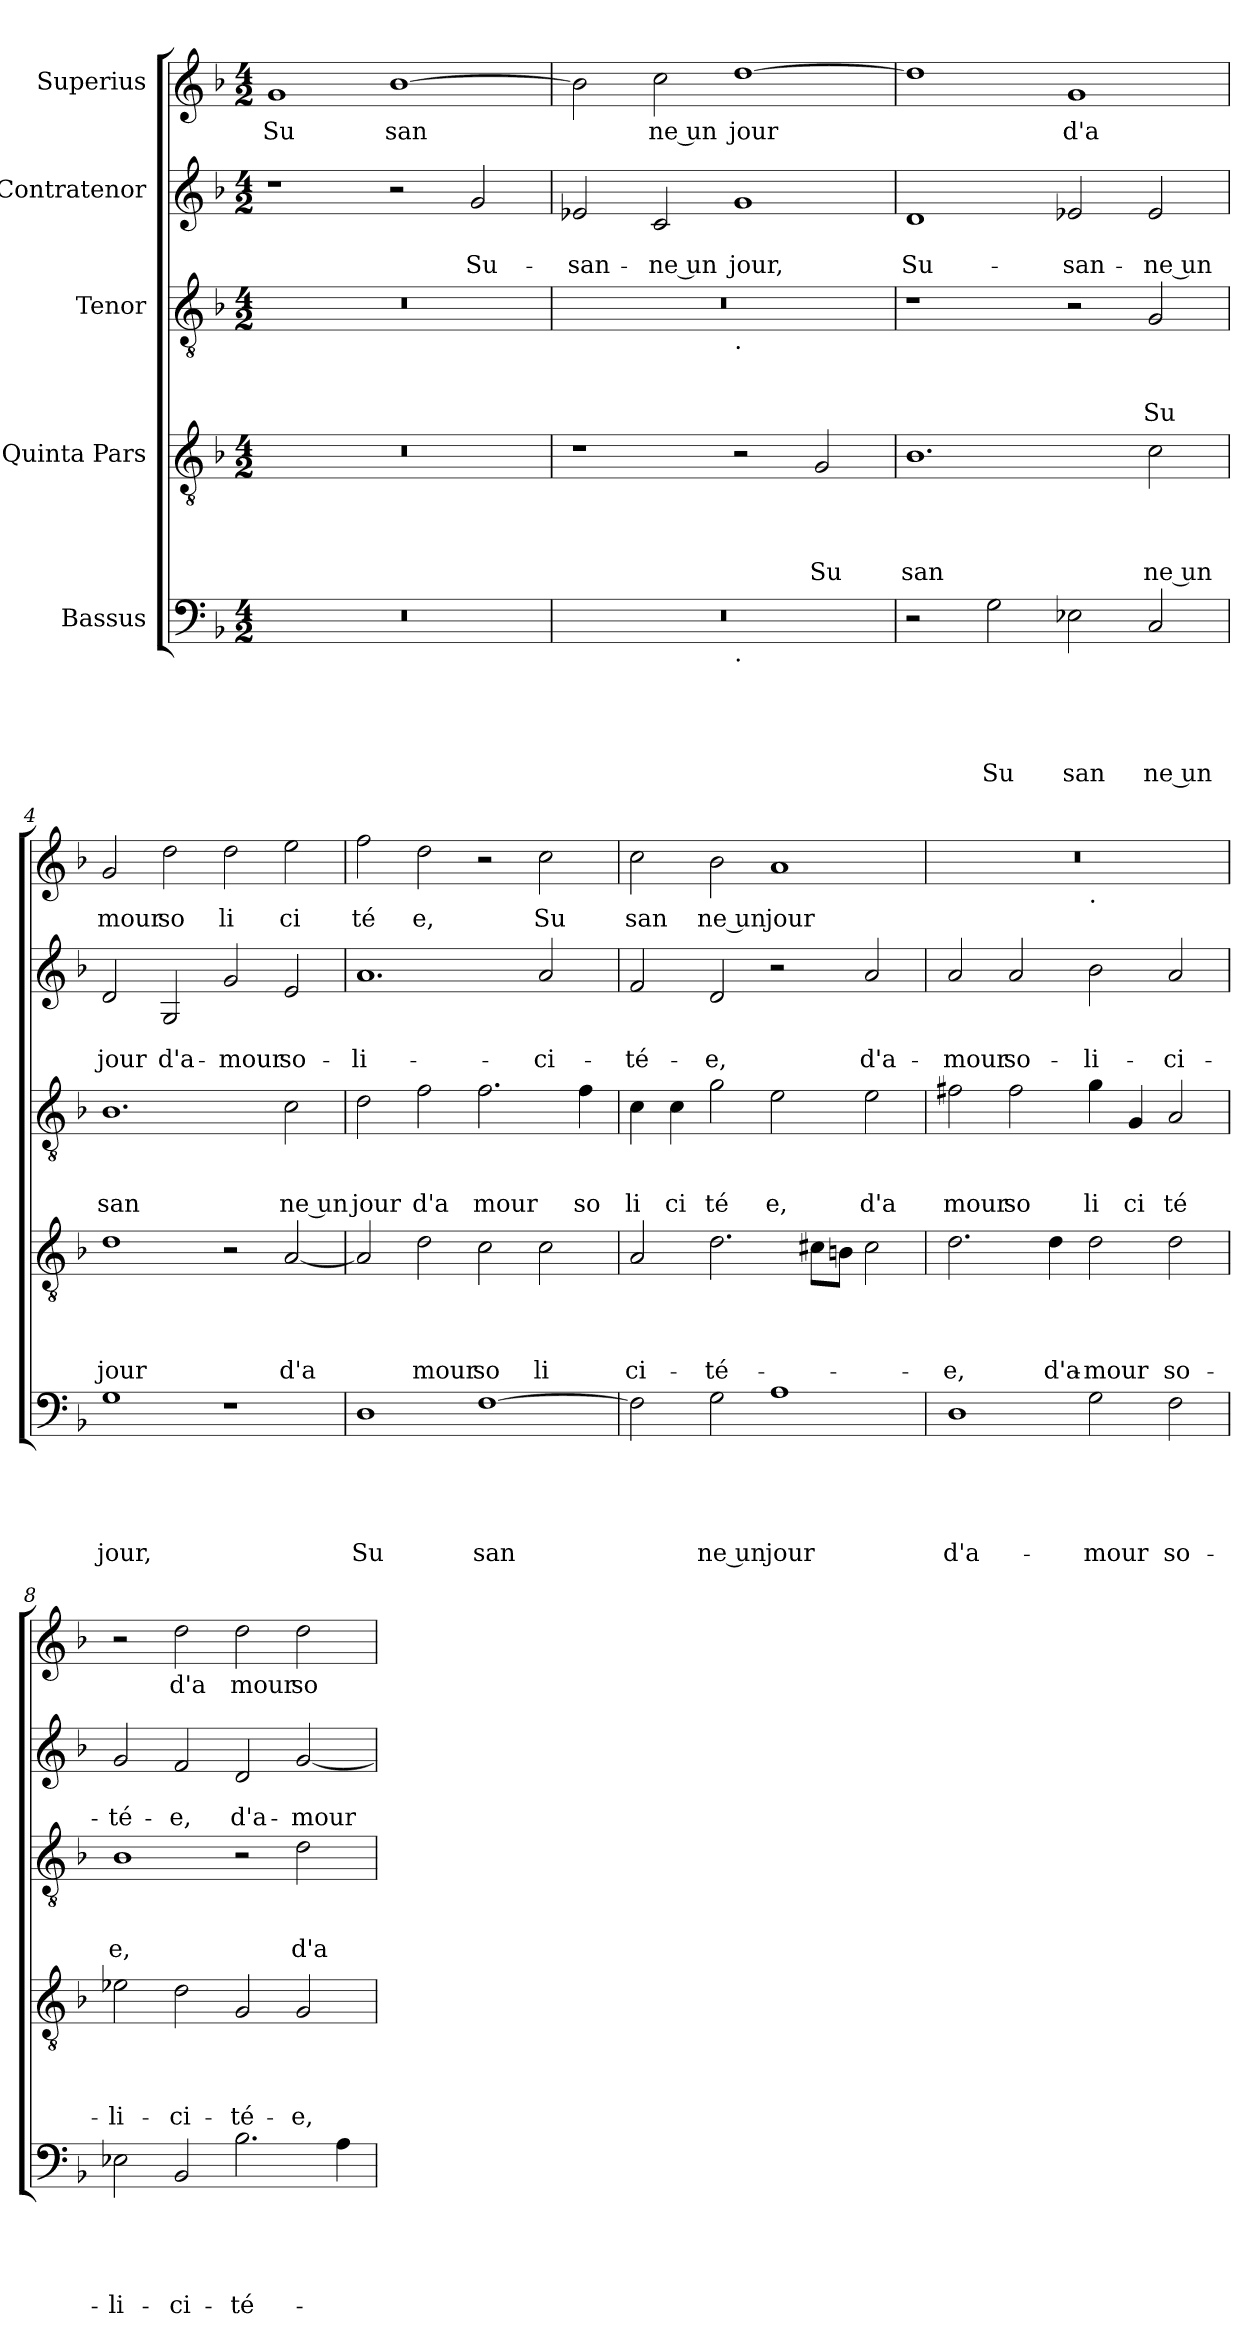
**kern	**text	**text	**text	**text	**text	**kern	**text	**text	**text	**text	**kern	**text	**text	**text	**kern	**text	**text	**kern	**text
*part5	*part5	*part5	*part5	*part5	*part5	*part4	*part4	*part4	*part4	*part4	*part3	*part3	*part3	*part3	*part2	*part2	*part2	*part1	*part1
*staff5	*staff5	*staff5	*staff5	*staff5	*staff5	*staff4	*staff4	*staff4	*staff4	*staff4	*staff3	*staff3	*staff3	*staff3	*staff2	*staff2	*staff2	*staff1	*staff1
*I"Bassus	*	*	*	*	*	*I"Quinta Pars	*	*	*	*	*I"Tenor	*	*	*	*I"Contratenor	*	*	*I"Superius	*
*clefF4	*	*	*	*	*	*clefGv2	*	*	*	*	*clefGv2	*	*	*	*clefG2	*	*	*clefG2	*
*k[b-]	*	*	*	*	*	*k[b-]	*	*	*	*	*k[b-]	*	*	*	*k[b-]	*	*	*k[b-]	*
*F:	*	*	*	*	*	*F:	*	*	*	*	*F:	*	*	*	*F:	*	*	*F:	*
*M4/2	*	*	*	*	*	*M4/2	*	*	*	*	*M4/2	*	*	*	*M4/2	*	*	*M4/2	*
=1	=1	=1	=1	=1	=1	=1	=1	=1	=1	=1	=1	=1	=1	=1	=1	=1	=1	=1	=1
!	!	!	!	!	!	!	!	!	!	!	!	!	!	!	!	!	!	!	!LO:LY:b
0r	.	.	.	.	.	0r	.	.	.	.	0r	.	.	.	1r	.	.	1g	Su
!	!	!	!	!	!	!	!	!	!	!	!	!	!	!	!	!	!	!	!LO:LY:b
.	.	.	.	.	.	.	.	.	.	.	.	.	.	.	2r	.	.	[>1b-	san
!	!	!	!	!	!	!	!	!	!	!	!	!	!	!	!	!	!LO:LY:b	!	!
.	.	.	.	.	.	.	.	.	.	.	.	.	.	.	2g/	.	Su-	.	.
=2	=2	=2	=2	=2	=2	=2	=2	=2	=2	=2	=2	=2	=2	=2	=2	=2	=2	=2	=2
!	!	!	!	!	!	!	!	!	!	!	!	!	!	!	!	!	!LO:LY:b	!	!
*^	*	*	*	*	*	*	*	*	*	*	*^	*	*	*	*	*	*	*	*
0r	1ryy	.	.	.	.	.	1r	.	.	.	.	0r	1ryy	.	.	.	2e-X/	.	-san-	2b-\]	.
!	!	!	!	!	!	!	!	!	!	!	!	!	!	!	!	!	!	!	!LO:LY:b:rj	!	!LO:LY:b:rj
.	.	.	.	.	.	.	.	.	.	.	.	.	.	.	.	.	2c/	.	-ne un	2cc\	ne un
!	!	!	!	!	!	!	!	!	!	!	!	!	!LO:TX:b:t=.	!	!	!	!	!	!	!	!
!	!LO:TX:b:t=.	!	!	!	!	!	!	!	!	!	!	!	!	!	!	!	!	!	!	!	!
!	!	!	!	!	!	!	!	!	!	!	!	!	!	!	!	!	!	!	!LO:LY:b	!	!LO:LY:b
.	1ryy	.	.	.	.	.	2r	.	.	.	.	.	1ryy	.	.	.	1g	.	jour,	[>1dd	jour
!	!	!	!	!	!	!	!	!	!	!	!LO:LY:b	!	!	!	!	!	!	!	!	!	!
.	.	.	.	.	.	.	2G/	.	.	.	Su	.	.	.	.	.	.	.	.	.	.
=3	=3	=3	=3	=3	=3	=3	=3	=3	=3	=3	=3	=3	=3	=3	=3	=3	=3	=3	=3	=3	=3
!	!	!	!	!	!	!	!	!	!	!	!LO:LY:b	!	!	!	!	!	!	!	!LO:LY:b	!	!
*v	*v	*	*	*	*	*	*	*	*	*	*	*v	*v	*	*	*	*	*	*	*	*
2r	.	.	.	.	.	1.B-	.	.	.	san	1r	.	.	.	1d	.	Su-	1dd]	.
!	!	!	!	!	!LO:LY:b	!	!	!	!	!	!	!	!	!	!	!	!	!	!
2G\	.	.	.	.	Su	.	.	.	.	.	.	.	.	.	.	.	.	.	.
!	!	!	!	!	!LO:LY:b	!	!	!	!	!	!	!	!	!	!	!	!LO:LY:b	!	!LO:LY:b
2E-X\	.	.	.	.	san	.	.	.	.	.	2r	.	.	.	2e-X/	.	-san-	1g	d'a
!	!	!	!	!	!LO:LY:b:rj	!	!	!	!	!LO:LY:b:rj	!	!	!	!LO:LY:b	!	!	!LO:LY:b:rj	!	!
2C/	.	.	.	.	ne un	2c\	.	.	.	ne un	2G/	.	.	Su	2e-/	.	-ne un	.	.
=4	=4	=4	=4	=4	=4	=4	=4	=4	=4	=4	=4	=4	=4	=4	=4	=4	=4	=4	=4
!	!	!	!	!	!LO:LY:b	!	!	!	!	!LO:LY:b	!	!	!	!LO:LY:b	!	!	!LO:LY:b	!	!LO:LY:b
1G	.	.	.	.	jour,	1d	.	.	.	jour	1.B-	.	.	san	2d/	.	jour	2g/	mour
!	!	!	!	!	!	!	!	!	!	!	!	!	!	!	!	!	!LO:LY:b	!	!LO:LY:b
.	.	.	.	.	.	.	.	.	.	.	.	.	.	.	2G/	.	d'a-	2dd\	so
!	!	!	!	!	!	!	!	!	!	!	!	!	!	!	!	!	!LO:LY:b	!	!LO:LY:b
1r	.	.	.	.	.	2r	.	.	.	.	.	.	.	.	2g/	.	-mour	2dd\	li
!	!	!	!	!	!	!	!	!	!	!LO:LY:b	!	!	!	!LO:LY:b:rj	!	!	!LO:LY:b	!	!LO:LY:b
.	.	.	.	.	.	[<2A/	.	.	.	d'a	2c\	.	.	ne un	2e/	.	so-	2ee\	ci
=5	=5	=5	=5	=5	=5	=5	=5	=5	=5	=5	=5	=5	=5	=5	=5	=5	=5	=5	=5
!	!	!	!	!	!LO:LY:b	!	!	!	!	!	!	!	!	!LO:LY:b	!	!	!LO:LY:b	!	!LO:LY:b
1D	.	.	.	.	Su	2A/]	.	.	.	.	2d\	.	.	jour	1.a	.	-li-	2ff>\	té
!	!	!	!	!	!	!	!	!	!	!LO:LY:b	!	!	!	!LO:LY:b	!	!	!	!	!LO:LY:b
.	.	.	.	.	.	2d\	.	.	.	mour	2f\	.	.	d'a	.	.	.	2dd\	e,
!	!	!	!	!	!LO:LY:b	!	!	!	!	!LO:LY:b	!	!	!	!LO:LY:b	!	!	!	!	!
[<1F	.	.	.	.	san	2c\	.	.	.	so	2.f\	.	.	mour	.	.	.	2r	.
!	!	!	!	!	!	!	!	!	!	!LO:LY:b	!	!	!	!	!	!	!LO:LY:b	!	!LO:LY:b
.	.	.	.	.	.	2c\	.	.	.	li	.	.	.	.	2a/	.	-ci-	2cc\	Su
!	!	!	!	!	!	!	!	!	!	!	!	!	!	!LO:LY:b	!	!	!	!	!
.	.	.	.	.	.	.	.	.	.	.	4f\	.	.	so	.	.	.	.	.
!!LO:LB:g=z
=6	=6	=6	=6	=6	=6	=6	=6	=6	=6	=6	=6	=6	=6	=6	=6	=6	=6	=6	=6
!	!	!	!	!	!	!	!	!	!	!LO:LY:b	!	!	!	!LO:LY:b	!	!	!LO:LY:b	!	!LO:LY:b
2F\]	.	.	.	.	.	2A/	.	.	.	ci-	4c\	.	.	li	2f/	.	-té-	2cc\	san
!	!	!	!	!	!	!	!	!	!	!	!	!	!	!LO:LY:b	!	!	!	!	!
.	.	.	.	.	.	.	.	.	.	.	4c\	.	.	ci	.	.	.	.	.
!	!	!	!	!	!LO:LY:b:rj	!	!	!	!	!LO:LY:b	!	!	!	!LO:LY:b	!	!	!LO:LY:b	!	!LO:LY:b:rj
2G\	.	.	.	.	ne un	2.d\	.	.	.	-té-	2g\	.	.	té	2d/	.	-e,	2b-\	ne un
!	!	!	!	!	!LO:LY:b	!	!	!	!	!	!	!	!	!LO:LY:b	!	!	!	!	!LO:LY:b
1A	.	.	.	.	jour	.	.	.	.	.	2e\	.	.	e,	2r	.	.	1a	jour
.	.	.	.	.	.	8c#\L	.	.	.	.	.	.	.	.	.	.	.	.	.
.	.	.	.	.	.	8B\J	.	.	.	.	.	.	.	.	.	.	.	.	.
!	!	!	!	!	!	!	!	!	!	!	!	!	!	!LO:LY:b	!	!	!LO:LY:b	!	!
.	.	.	.	.	.	2c#\	.	.	.	.	2e\	.	.	d'a	2a/	.	d'a-	.	.
=7	=7	=7	=7	=7	=7	=7	=7	=7	=7	=7	=7	=7	=7	=7	=7	=7	=7	=7	=7
!	!	!	!	!	!LO:LY:b	!	!	!	!	!LO:LY:b	!	!	!	!LO:LY:b	!	!	!LO:LY:b	!	!
*	*	*	*	*	*	*	*	*	*	*	*	*	*	*	*	*	*	*^	*
1D	.	.	.	.	d'a-	2.d\	.	.	.	-e,	2f#X\	.	.	mour	2a/	.	-mour	0r	1ryy	.
!	!	!	!	!	!	!	!	!	!	!	!	!	!	!LO:LY:b	!	!	!LO:LY:b	!	!	!
.	.	.	.	.	.	.	.	.	.	.	2f#\	.	.	so	2a/	.	so-	.	.	.
!	!	!	!	!	!	!	!	!	!	!LO:LY:b	!	!	!	!	!	!	!	!	!	!
.	.	.	.	.	.	4d\	.	.	.	d'a-	.	.	.	.	.	.	.	.	.	.
!	!	!	!	!	!	!	!	!	!	!	!	!	!	!	!	!	!	!	!LO:TX:b:t=.	!
!	!	!	!	!	!LO:LY:b	!	!	!	!	!LO:LY:b	!	!	!	!LO:LY:b	!	!	!LO:LY:b	!	!	!
2G\	.	.	.	.	-mour	2d\	.	.	.	-mour	4g\	.	.	li	2b-\	.	-li-	.	1ryy	.
!	!	!	!	!	!	!	!	!	!	!	!	!	!	!LO:LY:b	!	!	!	!	!	!
.	.	.	.	.	.	.	.	.	.	.	4G/	.	.	ci	.	.	.	.	.	.
!	!	!	!	!	!LO:LY:b	!	!	!	!	!LO:LY:b	!	!	!	!LO:LY:b	!	!	!LO:LY:b	!	!	!
2F\	.	.	.	.	so-	2d\	.	.	.	so-	2A/	.	.	té	2a/	.	-ci-	.	.	.
=8	=8	=8	=8	=8	=8	=8	=8	=8	=8	=8	=8	=8	=8	=8	=8	=8	=8	=8	=8	=8
!	!	!	!	!	!LO:LY:b	!	!	!	!	!LO:LY:b	!	!	!	!LO:LY:b	!	!	!LO:LY:b	!	!	!
*	*	*	*	*	*	*	*	*	*	*	*	*	*	*	*	*	*	*v	*v	*
2E-X\	.	.	.	.	-li-	2e-\	.	.	.	-li-	1B-	.	.	e,	2g/	.	-té-	2r	.
!	!	!	!	!	!LO:LY:b	!	!	!	!	!LO:LY:b	!	!	!	!	!	!	!LO:LY:b	!	!LO:LY:b
2BB-/	.	.	.	.	-ci-	2d\	.	.	.	-ci-	.	.	.	.	2f/	.	-e,	2dd\	d'a
!	!	!	!	!	!LO:LY:b	!	!	!	!	!LO:LY:b	!	!	!	!	!	!	!LO:LY:b	!	!LO:LY:b
2.B-\	.	.	.	.	-té-	2G/	.	.	.	-té-	2r	.	.	.	2d/	.	d'a-	2dd\	mour
!	!	!	!	!	!	!	!	!	!	!LO:LY:b	!	!	!	!LO:LY:b	!	!	!LO:LY:b	!	!LO:LY:b
.	.	.	.	.	.	2G/	.	.	.	-e,	2d\	.	.	d'a	[<2g/	.	-mour	2dd\	so
4A\	.	.	.	.	.	.	.	.	.	.	.	.	.	.	.	.	.	.	.
=	=	=	=	=	=	=	=	=	=	=	=	=	=	=	=	=	=	=	=
*-	*-	*-	*-	*-	*-	*-	*-	*-	*-	*-	*-	*-	*-	*-	*-	*-	*-	*-	*-
